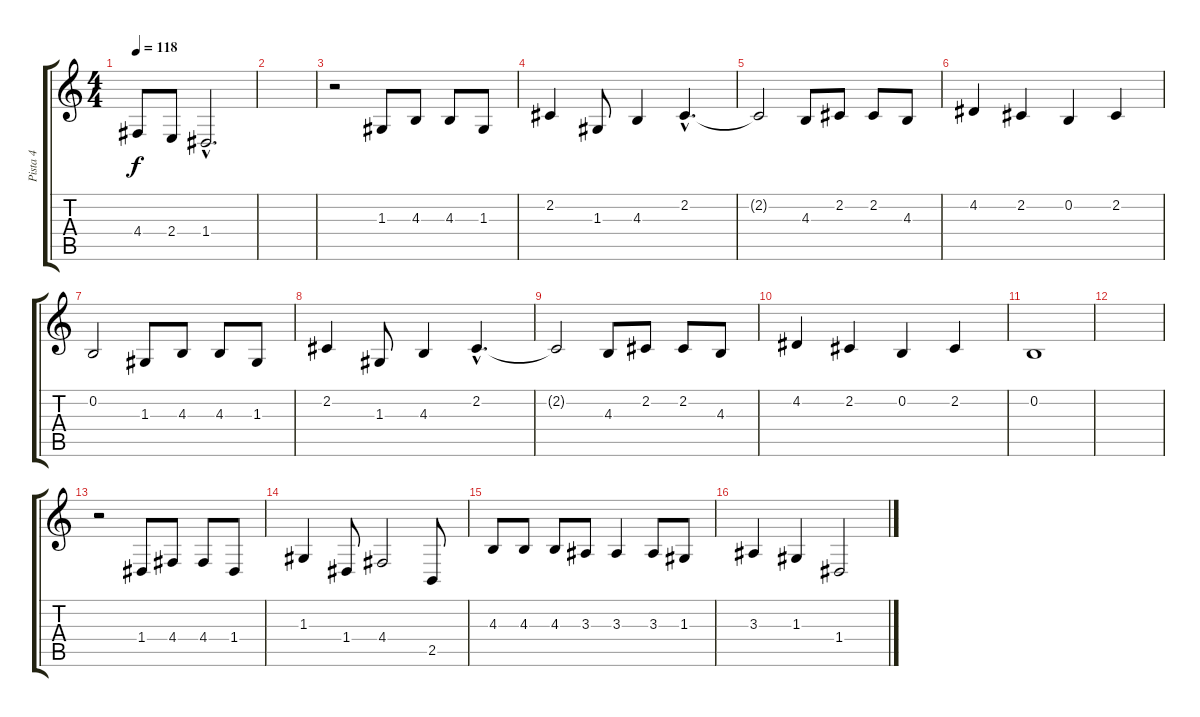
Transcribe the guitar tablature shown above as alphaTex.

\track ("Pista 4" "Pista 4") {instrument electricgrandpiano}
\staff {score tabs}
\tuning (E4 B3 G3 D3 A2 E2) {hide}
\ts (4 4)
\tempo 118
\clef g2
\ks c
4.4.8{dy f} 2.4.8 1.4{hac}.2{d} |
|
r.2 1.3.8 4.3.8 4.3.8 1.3.8 |
2.2.4 1.3.8 4.3.4 2.2{hac}.4{d} |
2.2{t}.2 4.3.8 2.2.8 2.2.8 4.3.8 |
4.2.4 2.2.4 0.2.4 2.2.4 |
0.2.2 1.3.8 4.3.8 4.3.8 1.3.8 |
2.2.4 1.3.8 4.3.4 2.2{hac}.4{d} |
2.2{t}.2 4.3.8 2.2.8 2.2.8 4.3.8 |
4.2.4 2.2.4 0.2.4 2.2.4 |
0.2.1 |
|
r.2 1.4.8 4.4.8 4.4.8 1.4.8 |
1.3.4 1.4.8 4.4.2 2.5.8 |
4.3.8 4.3.8 4.3.8 3.3.8 3.3.4 3.3.8 1.3.8 |
3.3.4 1.3.4 1.4.2
